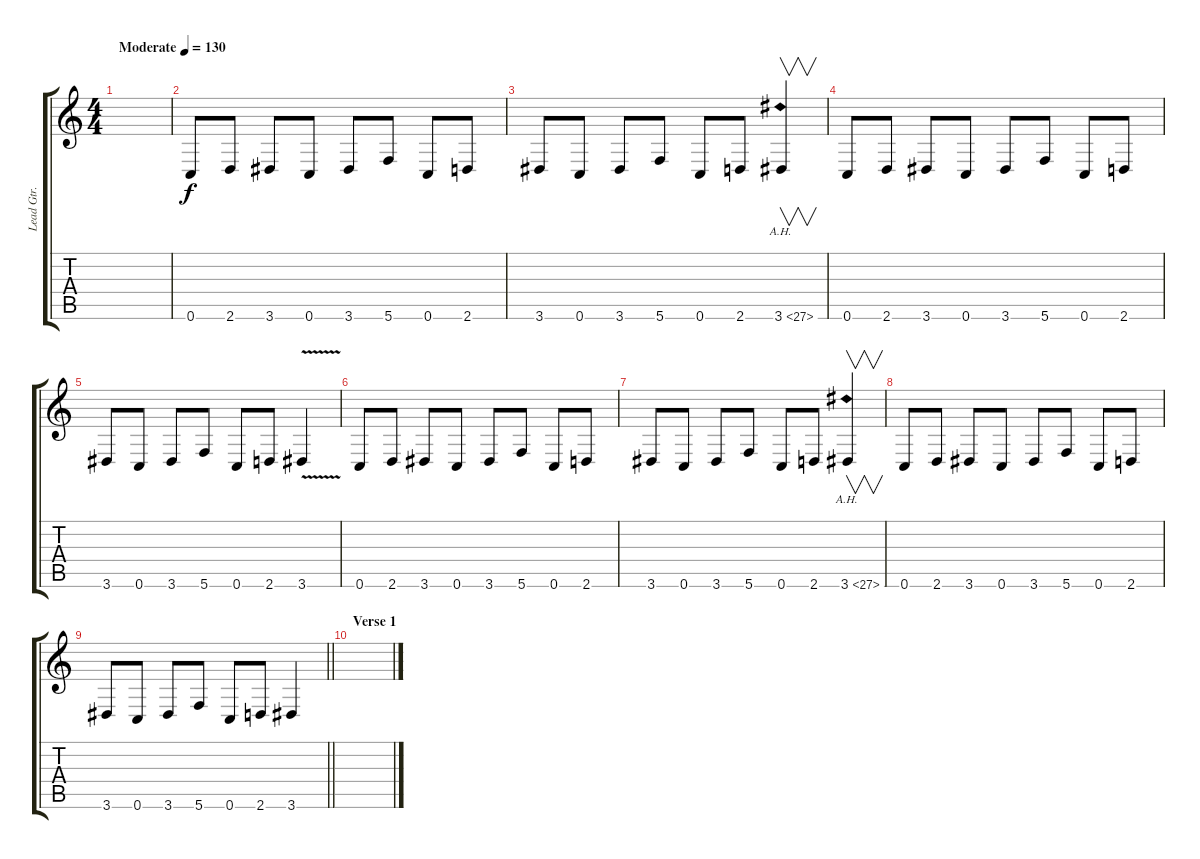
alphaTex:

\track ("Lead Gtr." "Lead Gtr.") {instrument distortionguitar}
\staff {score tabs}
\tuning (D4 A3 F3 C3 G2 C2) {hide}
\ts (4 4)
\tempo (130 "Moderate")
\clef g2
\ks c
|
0.6.8 2.6.8 3.6.8 0.6.8 3.6.8 5.6.8 0.6.8 2.6.8 |
3.6.8 0.6.8 3.6.8 5.6.8 0.6.8 2.6.8 3.6{ah 24}.4{v} |
0.6.8 2.6.8 3.6.8 0.6.8 3.6.8 5.6.8 0.6.8 2.6.8 |
3.6.8 0.6.8 3.6.8 5.6.8 0.6.8 2.6.8 3.6{v}.4 |
0.6.8 2.6.8 3.6.8 0.6.8 3.6.8 5.6.8 0.6.8 2.6.8 |
3.6.8 0.6.8 3.6.8 5.6.8 0.6.8 2.6.8 3.6{ah 24}.4{v} |
0.6.8 2.6.8 3.6.8 0.6.8 3.6.8 5.6.8 0.6.8 2.6.8 |
\barLineRight lightlight
3.6.8 0.6.8 3.6.8 5.6.8 0.6.8 2.6.8 3.6.4 |
\section ("" "Verse 1")
